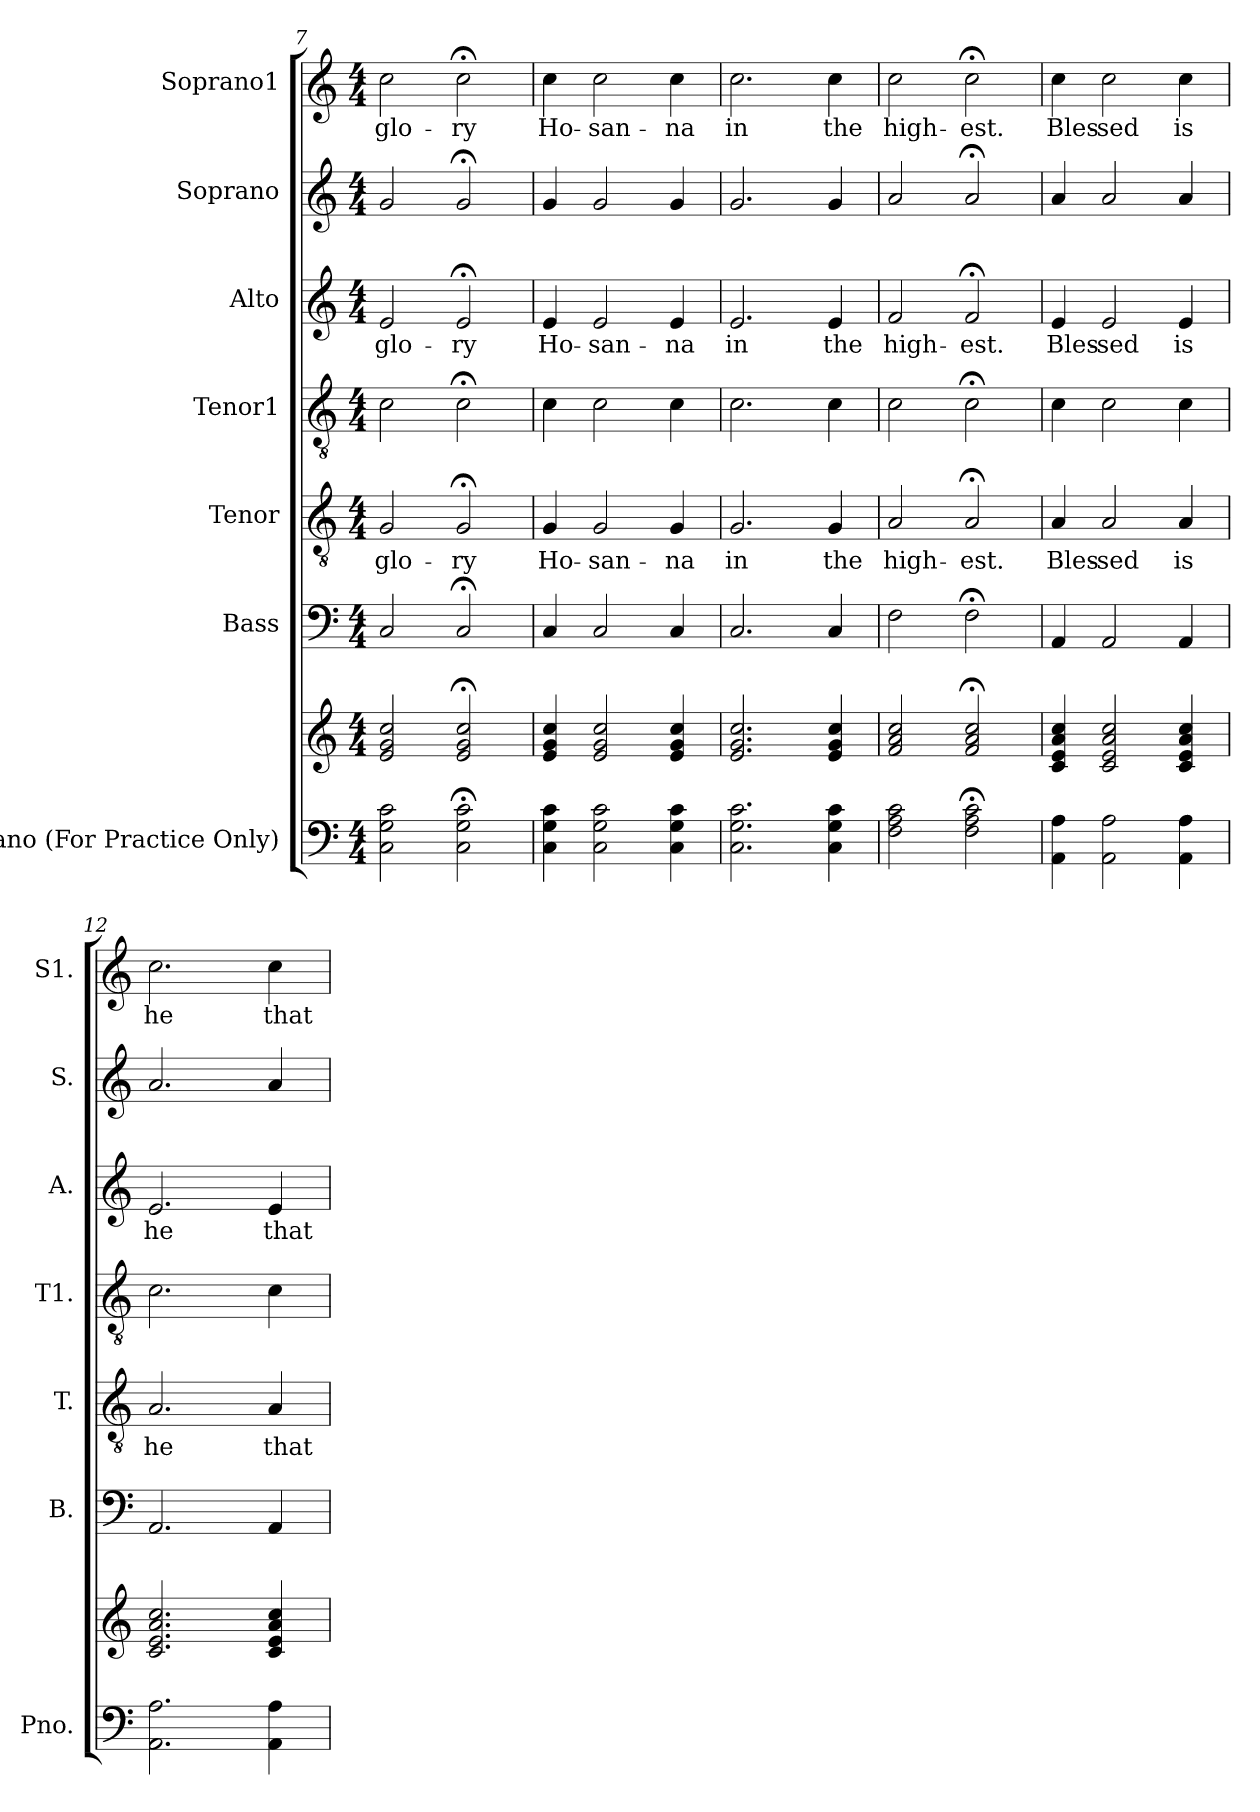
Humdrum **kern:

**kern	**kern	**kern	**kern	**text	**kern	**kern	**text	**kern	**kern	**text
*part7	*part7	*part6	*part5	*part5	*part4	*part3	*part3	*part2	*part1	*part1
*staff8	*staff7	*staff6	*staff5	*staff5	*staff4	*staff3	*staff3	*staff2	*staff1	*staff1
*I"Piano (For Practice Only)	*	*I"Bass	*I"Tenor	*	*I"Tenor1	*I"Alto	*	*I"Soprano	*I"Soprano1	*
*I'Pno.	*	*I'B.	*I'T.	*	*I'T1.	*I'A.	*	*I'S.	*I'S1.	*
!!LO:PB:g=z
*clefF4	*clefG2	*clefF4	*clefGv2	*	*clefGv2	*clefG2	*	*clefG2	*clefG2	*
*k[]	*k[]	*k[]	*k[]	*	*k[]	*k[]	*	*k[]	*k[]	*
*M4/4	*M4/4	*M4/4	*M4/4	*	*M4/4	*M4/4	*	*M4/4	*M4/4	*
=7	=7	=7	=7	=7	=7	=7	=7	=7	=7	=7
!	!	!	!	!LO:LY:b	!	!	!LO:LY:b	!	!	!LO:LY:b
2C\ 2G\ 2c\	2e/ 2g/ 2cc/	2C/	2G/	glo-	2c\	2e/	glo-	2g/	2cc\	glo-
!	!	!	!	!LO:LY:b	!	!	!LO:LY:b	!	!	!LO:LY:b
2C\;< 2G\;< 2c\;<	2e/;< 2g/;< 2cc/;<	2C;</	2G;</	-ry	2c;<\	2e;</	-ry	2g;</	2cc;<\	-ry
=8	=8	=8	=8	=8	=8	=8	=8	=8	=8	=8
!	!	!	!	!LO:LY:b	!	!	!LO:LY:b	!	!	!LO:LY:b
4C\ 4G\ 4c\	4e/ 4g/ 4cc/	4C/	4G/	Ho-	4c\	4e/	Ho-	4g/	4cc\	Ho-
!	!	!	!	!LO:LY:b	!	!	!LO:LY:b	!	!	!LO:LY:b
2C\ 2G\ 2c\	2e/ 2g/ 2cc/	2C/	2G/	-san-	2c\	2e/	-san-	2g/	2cc\	-san-
!	!	!	!	!LO:LY:b	!	!	!LO:LY:b	!	!	!LO:LY:b
4C\ 4G\ 4c\	4e/ 4g/ 4cc/	4C/	4G/	-na	4c\	4e/	-na	4g/	4cc\	-na
=9	=9	=9	=9	=9	=9	=9	=9	=9	=9	=9
!	!	!	!	!LO:LY:b	!	!	!LO:LY:b	!	!	!LO:LY:b
2.C\ 2.G\ 2.c\	2.e/ 2.g/ 2.cc/	2.C/	2.G/	in	2.c\	2.e/	in	2.g/	2.cc\	in
!	!	!	!	!LO:LY:b	!	!	!LO:LY:b	!	!	!LO:LY:b
4C\ 4G\ 4c\	4e/ 4g/ 4cc/	4C/	4G/	the	4c\	4e/	the	4g/	4cc\	the
=10	=10	=10	=10	=10	=10	=10	=10	=10	=10	=10
!	!	!	!	!LO:LY:b	!	!	!LO:LY:b	!	!	!LO:LY:b
2F\ 2A\ 2c\	2f/ 2a/ 2cc/	2F\	2A/	high-	2c\	2f/	high-	2a/	2cc\	high-
!	!	!	!	!LO:LY:b	!	!	!LO:LY:b	!	!	!LO:LY:b
2F\;< 2A\;< 2c\;<	2f/;< 2a/;< 2cc/;<	2F;<\	2A;</	-est.	2c;<\	2f;</	-est.	2a;</	2cc;<\	-est.
=11	=11	=11	=11	=11	=11	=11	=11	=11	=11	=11
!	!	!	!	!LO:LY:b	!	!	!LO:LY:b	!	!	!LO:LY:b
4AA\ 4A\	4c/ 4e/ 4a/ 4cc/	4AA/	4A/	Bles-	4c\	4e/	Bles-	4a/	4cc\	Bles-
!	!	!	!	!LO:LY:b	!	!	!LO:LY:b	!	!	!LO:LY:b
2AA\ 2A\	2c/ 2e/ 2a/ 2cc/	2AA/	2A/	-sed	2c\	2e/	-sed	2a/	2cc\	-sed
!	!	!	!	!LO:LY:b	!	!	!LO:LY:b	!	!	!LO:LY:b
4AA\ 4A\	4c/ 4e/ 4a/ 4cc/	4AA/	4A/	is	4c\	4e/	is	4a/	4cc\	is
=12	=12	=12	=12	=12	=12	=12	=12	=12	=12	=12
!	!	!	!	!LO:LY:b	!	!	!LO:LY:b	!	!	!LO:LY:b
2.AA\ 2.A\	2.c/ 2.e/ 2.a/ 2.cc/	2.AA/	2.A/	he	2.c\	2.e/	he	2.a/	2.cc\	he
!	!	!	!	!LO:LY:b	!	!	!LO:LY:b	!	!	!LO:LY:b
4AA\ 4A\	4c/ 4e/ 4a/ 4cc/	4AA/	4A/	that	4c\	4e/	that	4a/	4cc\	that
=	=	=	=	=	=	=	=	=	=	=
*-	*-	*-	*-	*-	*-	*-	*-	*-	*-	*-
